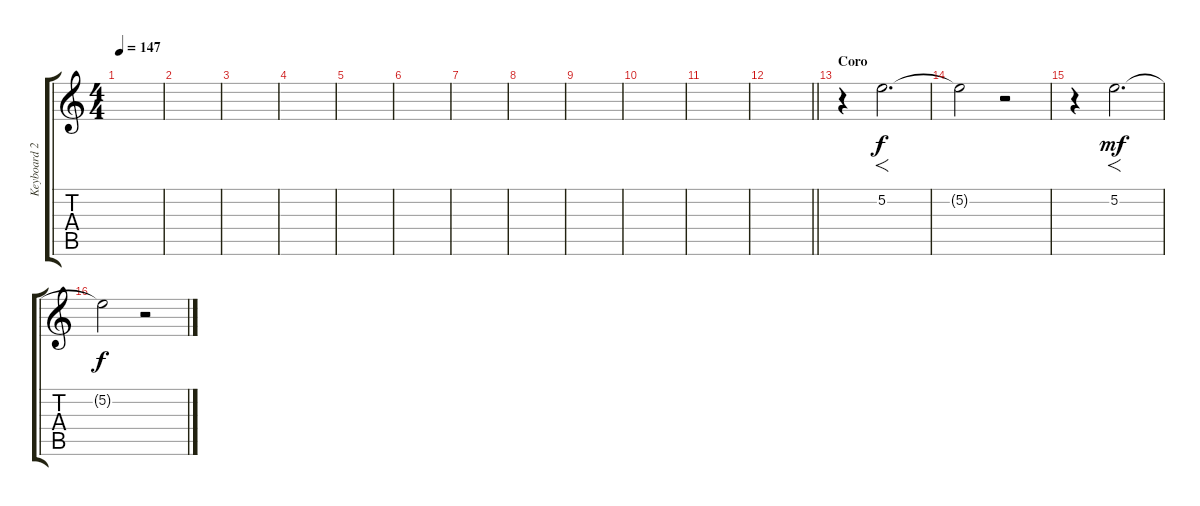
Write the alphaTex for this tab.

\track ("Keyboard 2" "Keyboard 2") {instrument pad4choir}
\staff {score tabs}
\tuning (E5 B4 G4 D4 A3 E3) {hide}
\ts (4 4)
\tempo 147
\clef g2
\ks c
|
|
|
|
|
|
|
|
|
|
|
\barLineRight lightlight
|
\section ("" "Coro")
r.4{volume 11} 5.2.2{f d} |
5.2{t}.2{dy f} r.2 |
r.4 5.2.2{f d dy mf} |
5.2{t}.2{dy f} r.2
